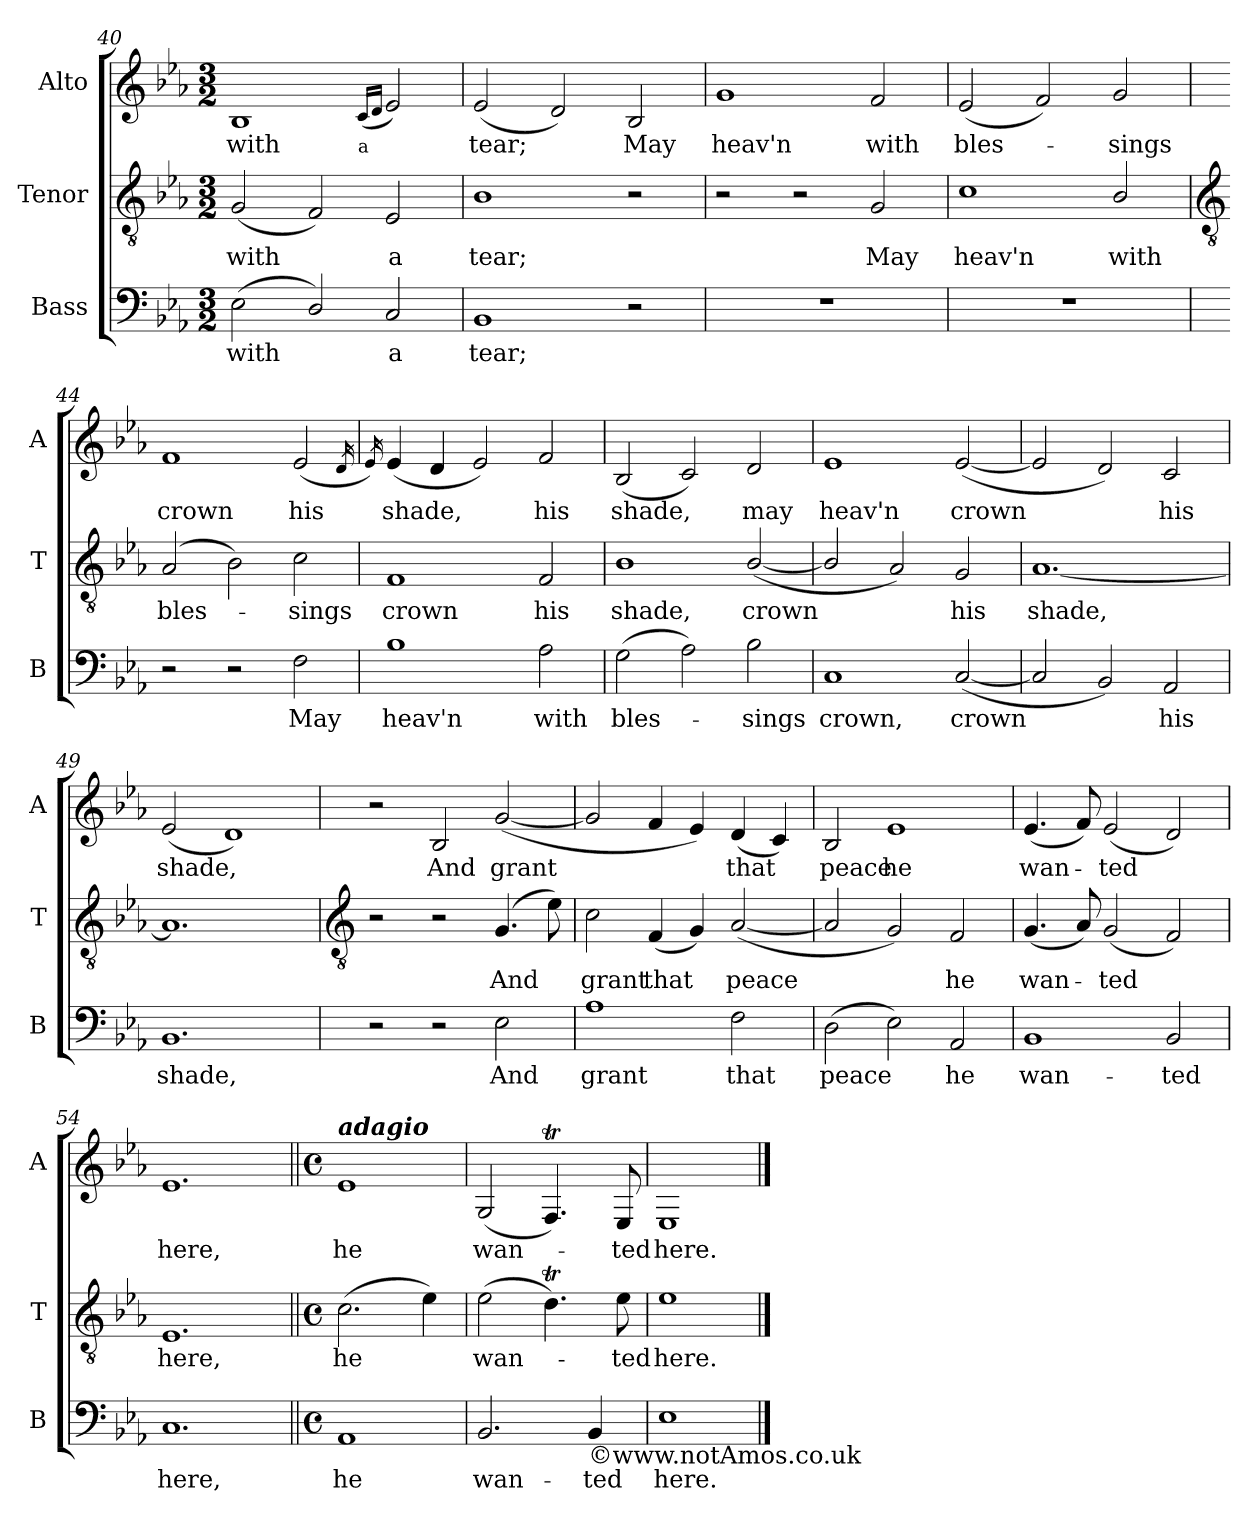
**kern	**text	**kern	**text	**kern	**text
*part3	*part3	*part2	*part2	*part1	*part1
*staff3	*staff3	*staff2	*staff2	*staff1	*staff1
*I"Bass	*	*I"Tenor	*	*I"Alto	*
*I'B	*	*I'T	*	*I'A	*
*clefF4	*	*clefGv2	*	*clefG2	*
*k[b-e-a-]	*	*k[b-e-a-]	*	*k[b-e-a-]	*
*E-:	*	*E-:	*	*E-:	*
*M3/2	*	*M3/2	*	*M3/2	*
=40	=40	=40	=40	=40	=40
!	!LO:LY:b	!	!LO:LY:b	!	!LO:LY:b
(<2E-	with	(<2G	with	1B-	with
2D/)	.	2F)	.	.	.
!	!	!	!	!	!LO:LY:b
.	.	.	.	(<16qqcLL	a
.	.	.	.	16qqdJJ	.
!	!LO:LY:b	!	!LO:LY:b	!	!
2C	a	2E-	a	2e-)	.
=41	=41	=41	=41	=41	=41
!	!LO:LY:b	!	!LO:LY:b	!	!LO:LY:b
1BB-	tear;	1B-	tear;	(<2e-	tear;
.	.	.	.	2d)	.
!	!	!	!	!	!LO:LY:b
2r	.	2r	.	2B-	May
=42	=42	=42	=42	=42	=42
!	!	!	!	!	!LO:LY:b
1.r	.	2r	.	1g	heav'n
.	.	2r	.	.	.
!	!	!	!LO:LY:b	!	!LO:LY:b
.	.	2G	May	2f	with
=43	=43	=43	=43	=43	=43
!	!	!	!LO:LY:b	!	!LO:LY:b
1.r	.	1c	heav'n	(<2e-	bles-
.	.	.	.	2f)	.
!	!	!	!LO:LY:b	!	!LO:LY:b
.	.	2B-/	with	2g	sings
!!LO:LB:g=z
=44	=44	=44	=44	=44	=44
*	*	*clefGv2	*	*	*
!	!	!	!LO:LY:b	!	!LO:LY:b
2r	.	(<2A-	bles-	1f	crown
2r	.	2B-)	.	.	.
!	!LO:LY:b	!	!LO:LY:b	!	!LO:LY:b
2F	May	2c	sings	(<2e-	his
.	.	.	.	16qdLL	.
=45	=45	=45	=45	=45	=45
.	.	.	.	16qe-JJ)	.
!	!LO:LY:b	!	!LO:LY:b	!	!LO:LY:b
1B-	heav'n	1F	crown	(<4e-	shade,
.	.	.	.	4d	.
.	.	.	.	2e-)	.
!	!LO:LY:b	!	!LO:LY:b	!	!LO:LY:b
2A-	with	2F	his	2f	his
=46	=46	=46	=46	=46	=46
!	!LO:LY:b	!	!LO:LY:b	!	!LO:LY:b
(>2G	bles-	1B-	shade,	(<2B-	shade,
2A-)	.	.	.	2c)	.
!	!LO:LY:b	!	!LO:LY:b	!	!LO:LY:b
2B-	sings	(<[2B-/	crown	2d	may
=47	=47	=47	=47	=47	=47
!	!LO:LY:b	!	!	!	!LO:LY:b
1C	crown,	2B-/]	.	1e-	heav'n
.	.	2A-)	.	.	.
!	!LO:LY:b	!	!LO:LY:b	!	!LO:LY:b
(<[2C	crown	2G	his	(<[2e-	crown
=48	=48	=48	=48	=48	=48
!	!	!	!LO:LY:b	!	!
2C]	.	[1.A-	shade,	2e-]	.
2BB-)	.	.	.	2d)	.
!	!LO:LY:b	!	!	!	!LO:LY:b
2AA-	his	.	.	2c	his
=49	=49	=49	=49	=49	=49
!	!LO:LY:b	!	!	!	!LO:LY:b
1.BB-	shade,	1.A-]	.	(<2e-	shade,
.	.	.	.	1d)	.
!!LO:LB:g=z
=50	=50	=50	=50	=50	=50
*	*	*clefGv2	*	*	*
2r	.	2r	.	2r	.
!	!	!	!	!	!LO:LY:b
2r	.	2r	.	2B-	And
!	!LO:LY:b	!	!LO:LY:b	!	!LO:LY:b
2E-	And	(4.G	And	(<[2g	grant
.	.	8e-)	.	.	.
=51	=51	=51	=51	=51	=51
!	!LO:LY:b	!	!LO:LY:b	!	!
1A-	grant	2c	grant	2g]	.
!	!	!	!LO:LY:b	!	!
.	.	(<4F	that	4f	.
.	.	4G)	.	4e-)	.
!	!LO:LY:b	!	!LO:LY:b	!	!LO:LY:b
2F	that	(<[2A-	peace	(<4d	that
.	.	.	.	4c)	.
=52	=52	=52	=52	=52	=52
!	!LO:LY:b	!	!	!	!LO:LY:b
(>2D	peace	2A-]	.	2B-	peace
!	!	!	!	!	!LO:LY:b
2E-)	.	2G)	.	1e-	he
!	!LO:LY:b	!	!LO:LY:b	!	!
2AA-	he	2F	he	.	.
=53	=53	=53	=53	=53	=53
!	!LO:LY:b	!	!LO:LY:b	!	!LO:LY:b
1BB-	wan-	(<4.G	wan-	(<4.e-	wan-
.	.	8A-)	.	8f)	.
!	!	!	!LO:LY:b	!	!LO:LY:b
.	.	(<2G	ted	(<2e-	ted
!	!LO:LY:b	!	!	!	!
2BB-	-ted	2F)	.	2d)	.
=54	=54	=54	=54	=54	=54
!	!LO:LY:b	!	!LO:LY:b	!	!LO:LY:b
1.C	here,	1.E-	here,	1.e-	here,
=55||	=55||	=55||	=55||	=55||	=55||
*M4/4	*	*M4/4	*	*M4/4	*
*met(c)	*	*met(c)	*	*met(c)	*
!	!	!	!	!LO:TX:a:Bi:t=adagio	!
!	!LO:LY:b	!	!LO:LY:b	!	!LO:LY:b
1AA-	he	(>2.c	he	1e-	he
.	.	4e-)	.	.	.
=56	=56	=56	=56	=56	=56
!	!LO:LY:b	!	!LO:LY:b	!	!LO:LY:b
2.BB-	wan-	(>2e-	wan-	(<2G	wan-
.	.	4.dt)	.	4.FT)	.
!LO:TX:b:t=©www.notAmos.co.uk	!	!	!	!	!
!	!LO:LY:b	!	!	!	!
4BB-	-ted	.	.	.	.
!	!	!	!LO:LY:b	!	!LO:LY:b
.	.	8e-	ted	8E-	ted
=57	=57	=57	=57	=57	=57
!	!LO:LY:b	!	!LO:LY:b	!	!LO:LY:b
1E-	here.	1e-	here.	1E-	here.
==	==	==	==	==	==
*-	*-	*-	*-	*-	*-
